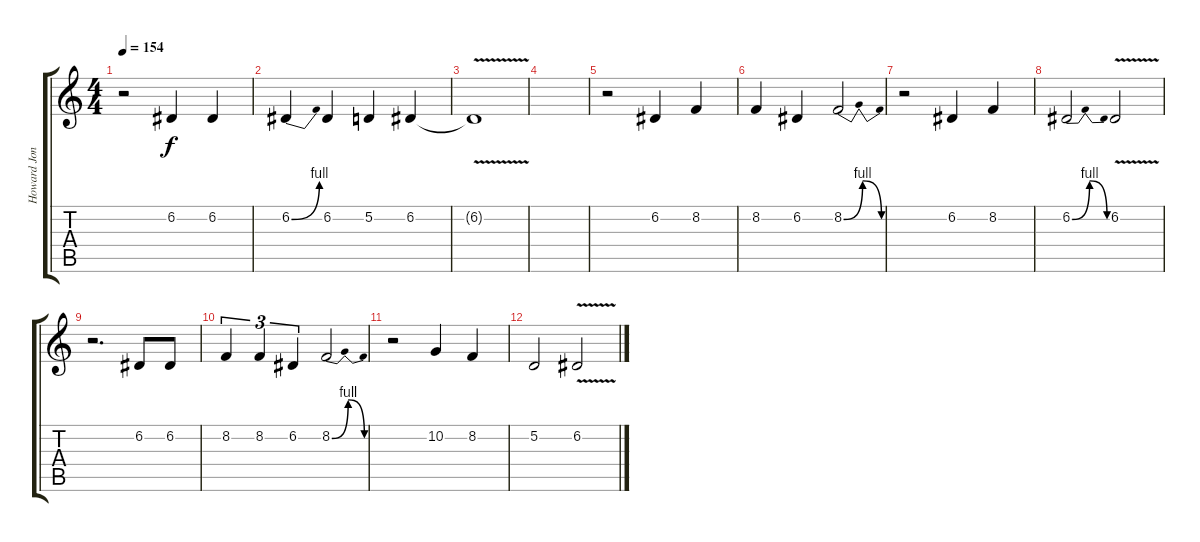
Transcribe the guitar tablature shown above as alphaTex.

\track ("Howard Jones" "Howard Jon") {instrument oboe}
\staff {score tabs}
\tuning (D4 A3 F3 C3 G2 C2) {hide}
\ts (4 4)
\tempo 154
\clef g2
\ks c
r.2{dy f} 6.2.4 6.2.4 |
6.2{be (bend 0 0 60 4)}.4 6.2.4 5.2.4 6.2.4 |
6.2{v t}.1 |
|
r.2 6.2.4 8.2.4 |
8.2.4 6.2.4 8.2{be (bendrelease 0 0 15 4 45 4 60 0)}.2 |
r.2 6.2.4 8.2.4 |
6.2{be (bendrelease 0 0 8 4 45 4 60 0)}.2 6.2{v}.2 |
r.2{d} 6.2.8 6.2.8 |
8.2.4{tu (3 2)} 8.2.4{tu (3 2)} 6.2.4{tu (3 2)} 8.2{be (bendrelease 0 0 15 4 45 4 60 0)}.2 |
r.2 10.2.4 8.2.4 |
5.2.2 6.2{v}.2
